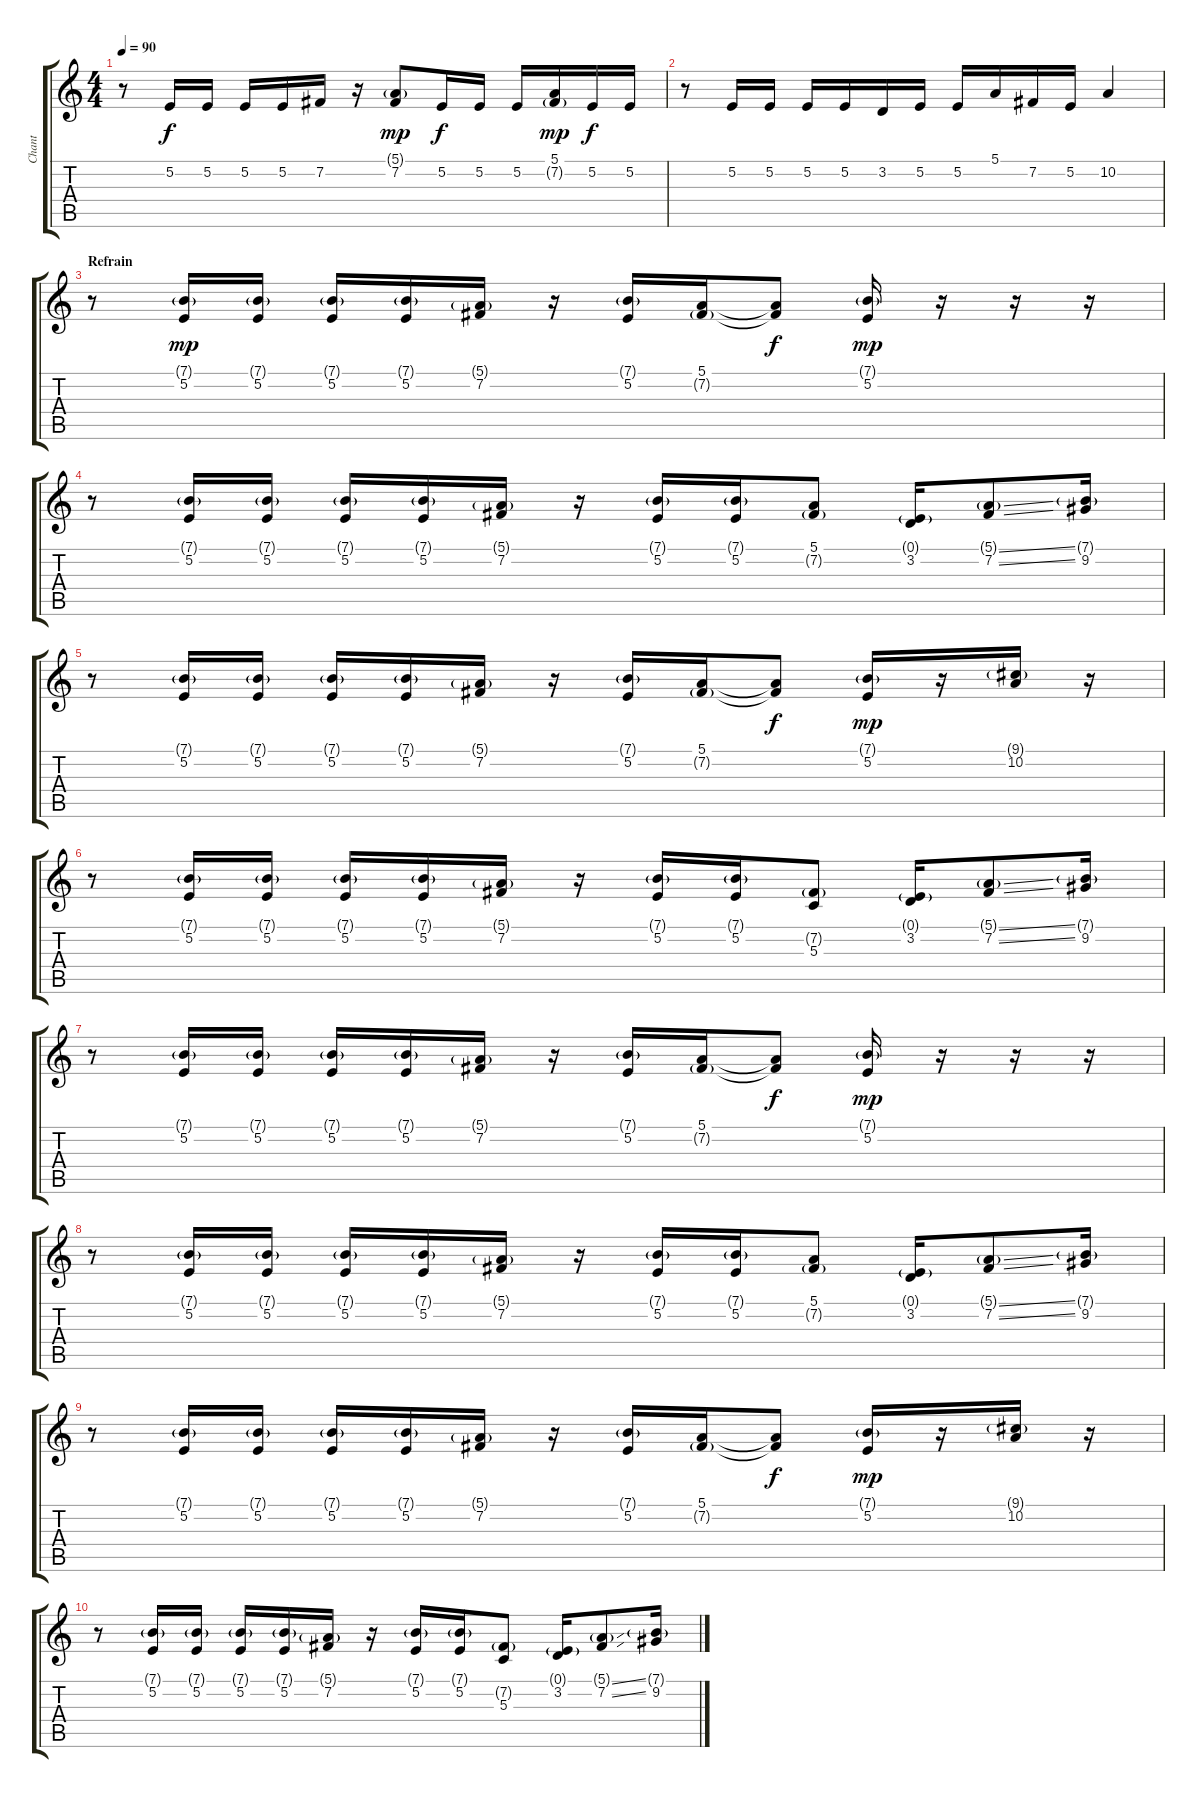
\track ("Chant" "Chant") {instrument lead6voice}
\staff {score tabs}
\tuning (E4 B3 G3 D3 A2 E2) {hide}
\ts (4 4)
\tempo 90
\clef g2
\ks c
r.8{dy f} 5.2.16 5.2.16 5.2.16 5.2.16 7.2.16 r.16 (5.1{g} 7.2).8{dy mp} 5.2.16{dy f} 5.2.16 5.2.16 (5.1 7.2{g}).16{dy mp} 5.2.16{dy f} 5.2.16 |
r.8 5.2.16 5.2.16 5.2.16 5.2.16 3.2.16 5.2.16 5.2.16 5.1.16 7.2.16 5.2.16 10.2.4 |
\section ("" "Refrain")
r.8 (7.1{g} 5.2).16{dy mp} (7.1{g} 5.2).16 (7.1{g} 5.2).16 (7.1{g} 5.2).16 (5.1{g} 7.2).16 r.16 (7.1{g} 5.2).16 (5.1 7.2{g}).16 (5.1{t} 7.2{t}).8{dy f} (7.1{g} 5.2).16{dy mp} r.16 r.16 r.16 |
r.8 (7.1{g} 5.2).16 (7.1{g} 5.2).16 (7.1{g} 5.2).16 (7.1{g} 5.2).16 (5.1{g} 7.2).16 r.16 (7.1{g} 5.2).16 (7.1{g} 5.2).16 (5.1 7.2{g}).8 (0.1{g} 3.2).16 (5.1{ss g} 7.2{ss}).8 (7.1{g} 9.2).16 |
r.8 (7.1{g} 5.2).16 (7.1{g} 5.2).16 (7.1{g} 5.2).16 (7.1{g} 5.2).16 (5.1{g} 7.2).16 r.16 (7.1{g} 5.2).16 (5.1 7.2{g}).16 (5.1{t} 7.2{t}).8{dy f} (7.1{g} 5.2).16{dy mp} r.16 (9.1{g} 10.2).16 r.16 |
r.8 (7.1{g} 5.2).16 (7.1{g} 5.2).16 (7.1{g} 5.2).16 (7.1{g} 5.2).16 (5.1{g} 7.2).16 r.16 (7.1{g} 5.2).16 (7.1{g} 5.2).16 (7.2{g} 5.3).8 (0.1{g} 3.2).16 (5.1{ss g} 7.2{ss}).8 (7.1{g} 9.2).16 |
r.8 (7.1{g} 5.2).16 (7.1{g} 5.2).16 (7.1{g} 5.2).16 (7.1{g} 5.2).16 (5.1{g} 7.2).16 r.16 (7.1{g} 5.2).16 (5.1 7.2{g}).16 (5.1{t} 7.2{t}).8{dy f} (7.1{g} 5.2).16{dy mp} r.16 r.16 r.16 |
r.8 (7.1{g} 5.2).16 (7.1{g} 5.2).16 (7.1{g} 5.2).16 (7.1{g} 5.2).16 (5.1{g} 7.2).16 r.16 (7.1{g} 5.2).16 (7.1{g} 5.2).16 (5.1 7.2{g}).8 (0.1{g} 3.2).16 (5.1{ss g} 7.2{ss}).8 (7.1{g} 9.2).16 |
r.8 (7.1{g} 5.2).16 (7.1{g} 5.2).16 (7.1{g} 5.2).16 (7.1{g} 5.2).16 (5.1{g} 7.2).16 r.16 (7.1{g} 5.2).16 (5.1 7.2{g}).16 (5.1{t} 7.2{t}).8{dy f} (7.1{g} 5.2).16{dy mp} r.16 (9.1{g} 10.2).16 r.16 |
r.8 (7.1{g} 5.2).16 (7.1{g} 5.2).16 (7.1{g} 5.2).16 (7.1{g} 5.2).16 (5.1{g} 7.2).16 r.16 (7.1{g} 5.2).16 (7.1{g} 5.2).16 (7.2{g} 5.3).8 (0.1{g} 3.2).16 (5.1{ss g} 7.2{ss}).8 (7.1{g} 9.2).16
